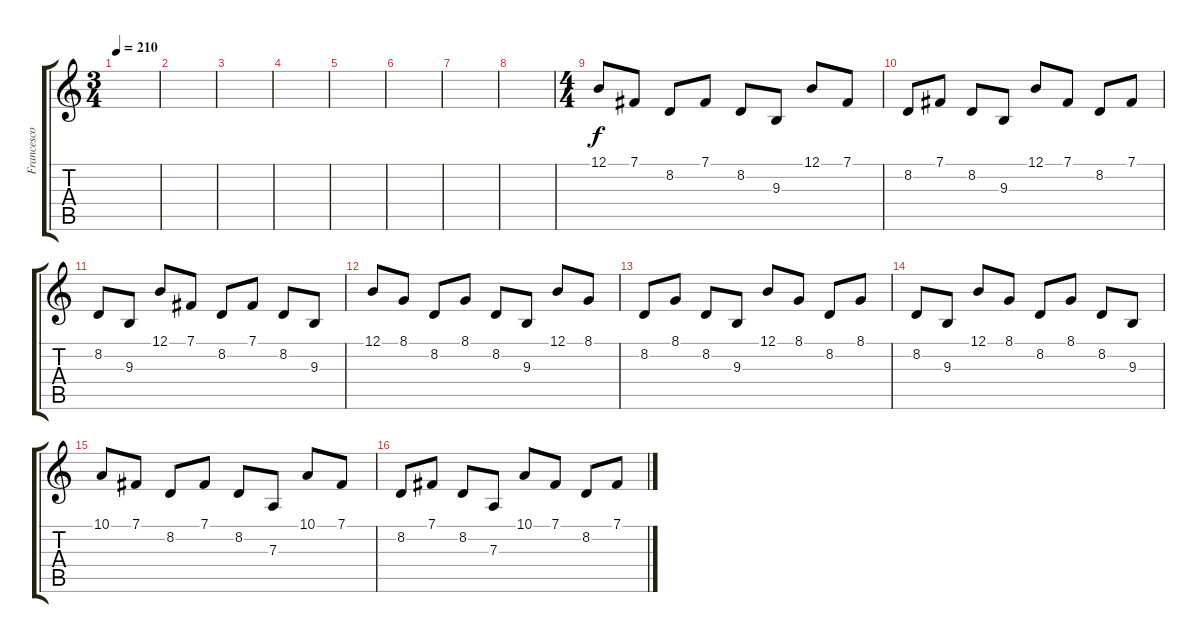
\track ("Francesco Paoli" "Francesco ") {instrument violin}
\staff {score tabs}
\tuning (B3 Gb3 D3 A2 E2 B1) {hide}
\ts (3 4)
\tempo 210
\clef g2
\ks c
|
|
|
|
|
|
|
|
\ts (4 4)
12.1.8{volume 13 instrument violin} 7.1.8 8.2.8 7.1.8 8.2.8 9.3.8 12.1.8 7.1.8 |
8.2.8 7.1.8 8.2.8 9.3.8 12.1.8 7.1.8 8.2.8 7.1.8 |
8.2.8 9.3.8 12.1.8 7.1.8 8.2.8 7.1.8 8.2.8 9.3.8 |
12.1.8 8.1.8 8.2.8 8.1.8 8.2.8 9.3.8 12.1.8 8.1.8 |
8.2.8 8.1.8 8.2.8 9.3.8 12.1.8 8.1.8 8.2.8 8.1.8 |
8.2.8 9.3.8 12.1.8 8.1.8 8.2.8 8.1.8 8.2.8 9.3.8 |
10.1.8 7.1.8 8.2.8 7.1.8 8.2.8 7.3.8 10.1.8 7.1.8 |
8.2.8 7.1.8 8.2.8 7.3.8 10.1.8 7.1.8 8.2.8 7.1.8
